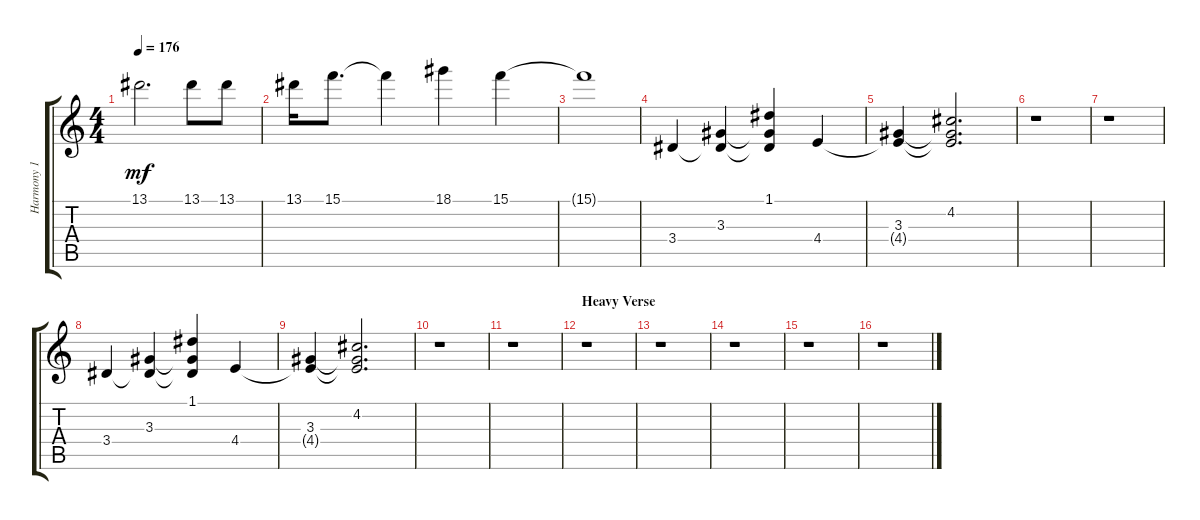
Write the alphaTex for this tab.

\track ("Harmony 1" "Harmony 1") {instrument overdrivenguitar}
\staff {score tabs}
\tuning (D4 A3 F3 C3 G2 C2) {hide}
\ts (4 4)
\tempo 176
\clef g2
\ks aminor
13.1{t}.2{d dy mf} 13.1.8 13.1.8 |
13.1.16 15.1.8{d} 15.1{t}.4 18.1.4 15.1.4 |
15.1{t}.1 |
3.4.4 (3.3 3.4{t}).4 (1.1 3.3{t} 3.4{t}).4 4.4.4 |
(3.3 4.4{t}).4 (4.2 3.3{t} 4.4{t}).2{d} |
r.1 |
r.1 |
3.4.4 (3.3 3.4{t}).4 (1.1 3.3{t} 3.4{t}).4 4.4.4 |
(3.3 4.4{t}).4 (4.2 3.3{t} 4.4{t}).2{d} |
r.1 |
r.1 |
\section ("" "Heavy Verse")
r.1 |
r.1 |
r.1 |
r.1 |
r.1
